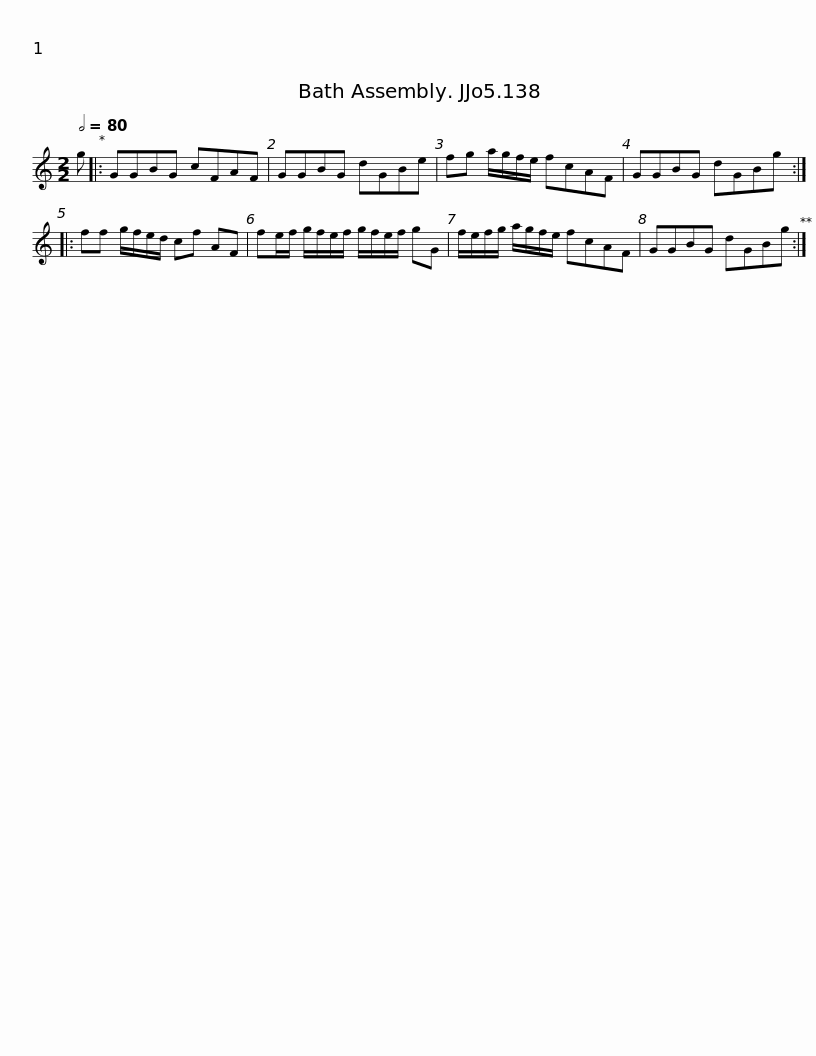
X:1
L:1/8
Q:1/2=80
M:2/2
I:linebreak $
K:C
V:1 treble
V:1
 g |: GGBG cFAF | GGBG dGBe | fg a/g/f/e/ fcAF | GGBG dGBg ::$ %5
 ff g/f/e/d/ cf AF | fe/f/ g/f/e/f/ g/f/e/f/ gG | f/e/f/g/ a/g/f/e/ fcAF | GGBG dGBg :| %9
